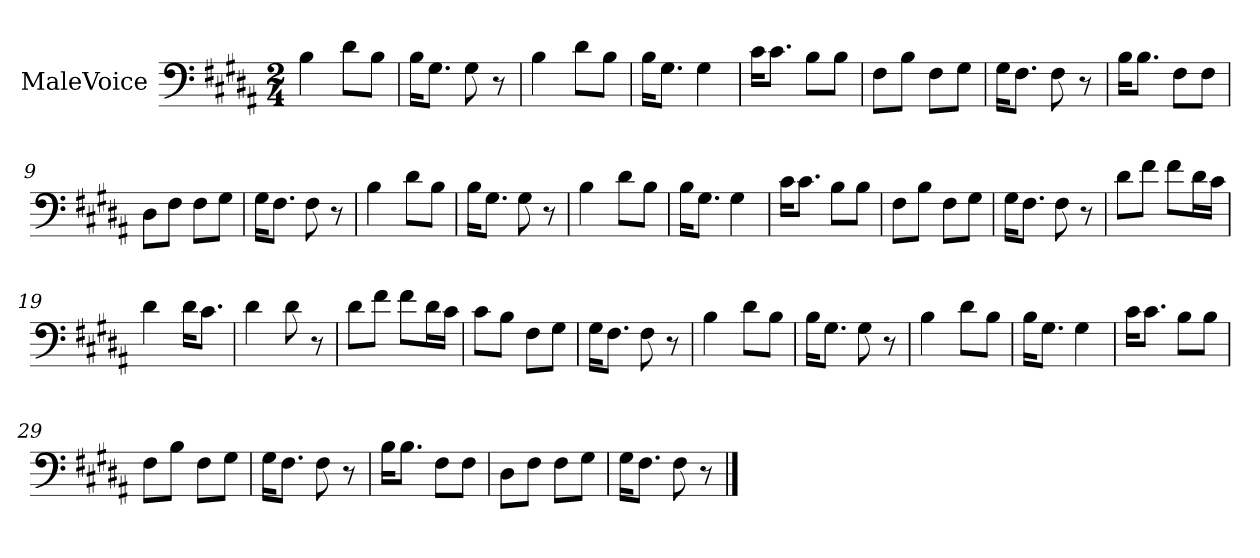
**kern
*part1
*staff1
*I"MaleVoice
*clefF4
*k[f#c#g#d#a#]
*M2/4
*MM72
=1
4B
8d#\L
8B\J
=2
16B\KL
8.G#\J
8G#
8r
=3
4B
8d#\L
8B\J
=4
16B\KL
8.G#\J
4G#
=5
16c#\KL
8.c#\J
8B\L
8B\J
=6
8F#\L
8B\J
8F#\L
8G#\J
=7
16G#\KL
8.F#\J
8F#
8r
=8
16B\KL
8.B\J
8F#\L
8F#\J
=9
8D#\L
8F#\J
8F#\L
8G#\J
=10
16G#\KL
8.F#\J
8F#
8r
=11
4B
8d#\L
8B\J
=12
16B\KL
8.G#\J
8G#
8r
=13
4B
8d#\L
8B\J
=14
16B\KL
8.G#\J
4G#
=15
16c#\KL
8.c#\J
8B\L
8B\J
=16
8F#\L
8B\J
8F#\L
8G#\J
=17
16G#\KL
8.F#\J
8F#
8r
=18
8d#\L
8f#\J
8f#\L
16d#\L
16c#\JJ
=19
4d#
16d#\KL
8.c#\J
=20
4d#
8d#
8r
=21
8d#\L
8f#\J
8f#\L
16d#\L
16c#\JJ
=22
8c#\L
8B\J
8F#\L
8G#\J
=23
16G#\KL
8.F#\J
8F#
8r
=24
4B
8d#\L
8B\J
=25
16B\KL
8.G#\J
8G#
8r
=26
4B
8d#\L
8B\J
=27
16B\KL
8.G#\J
4G#
=28
16c#\KL
8.c#\J
8B\L
8B\J
=29
8F#\L
8B\J
8F#\L
8G#\J
=30
16G#\KL
8.F#\J
8F#
8r
=31
16B\KL
8.B\J
8F#\L
8F#\J
=32
8D#\L
8F#\J
8F#\L
8G#\J
=33
16G#\KL
8.F#\J
8F#
8r
==
*-
